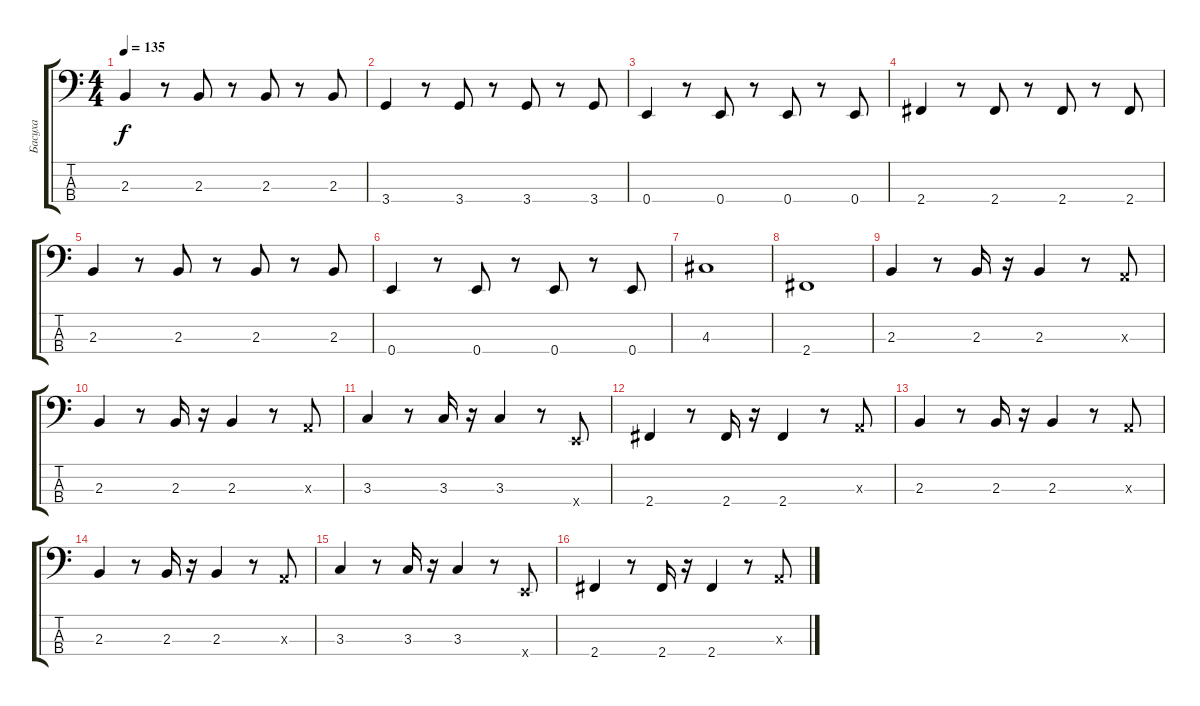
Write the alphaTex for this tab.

\track ("Басуха" "Басуха") {instrument electricbassfinger}
\staff {score tabs}
\tuning (G2 D2 A1 E1) {hide}
\ts (4 4)
\tempo 135
\clef f4
\ks c
2.3.4{dy f} r.8 2.3.8 r.8 2.3.8 r.8 2.3.8 |
3.4.4 r.8 3.4.8 r.8 3.4.8 r.8 3.4.8 |
0.4.4 r.8 0.4.8 r.8 0.4.8 r.8 0.4.8 |
2.4.4 r.8 2.4.8 r.8 2.4.8 r.8 2.4.8 |
2.3.4 r.8 2.3.8 r.8 2.3.8 r.8 2.3.8 |
0.4.4 r.8 0.4.8 r.8 0.4.8 r.8 0.4.8 |
4.3.1 |
2.4.1 |
2.3.4{volume 16 instrument electricbassfinger} r.8 2.3.16 r.16 2.3.4 r.8 0.3{x}.8 |
2.3.4 r.8 2.3.16 r.16 2.3.4 r.8 0.3{x}.8 |
3.3.4 r.8 3.3.16 r.16 3.3.4 r.8 0.4{x}.8 |
2.4.4 r.8 2.4.16 r.16 2.4.4 r.8 0.3{x}.8 |
2.3.4 r.8 2.3.16 r.16 2.3.4 r.8 0.3{x}.8 |
2.3.4 r.8 2.3.16 r.16 2.3.4 r.8 0.3{x}.8 |
3.3.4 r.8 3.3.16 r.16 3.3.4 r.8 0.4{x}.8 |
2.4.4 r.8 2.4.16 r.16 2.4.4 r.8 0.3{x}.8
